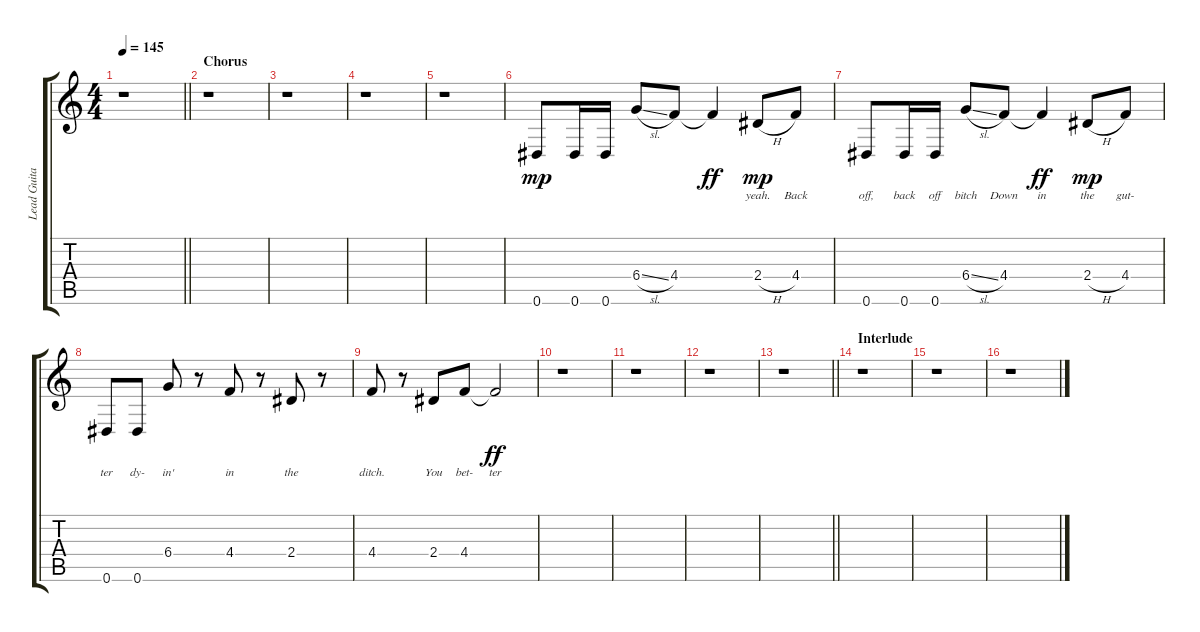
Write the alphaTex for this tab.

\track ("Lead Guitar (Slash)" "Lead Guita") {instrument overdrivenguitar}
\staff {score tabs}
\tuning (Eb4 Bb3 Gb3 Db3 Ab2 Eb2) {hide}
\ts (4 4)
\tempo 145
\clef g2
\barLineRight lightlight
\ks c
r.1{dy ff} |
\section ("" "Chorus")
r.1 |
r.1 |
r.1 |
r.1 |
0.6.8{lyrics (0 "") lyrics (1 "") lyrics (2 "") lyrics (3 "") lyrics (4 "") dy mp} 0.6.16{lyrics (0 "") lyrics (1 "") lyrics (2 "") lyrics (3 "") lyrics (4 "")} 0.6.16{lyrics (0 "") lyrics (1 "") lyrics (2 "") lyrics (3 "") lyrics (4 "")} 6.4{sl}.8{lyrics (0 "") lyrics (1 "") lyrics (2 "") lyrics (3 "") lyrics (4 "")} 4.4.8{lyrics (0 "") lyrics (1 "") lyrics (2 "") lyrics (3 "") lyrics (4 "")} 4.4{t}.4{lyrics (0 "") lyrics (1 "") lyrics (2 "") lyrics (3 "") lyrics (4 "") dy ff} 2.4{h}.8{lyrics (0 "yeah.") lyrics (1 "") lyrics (2 "") lyrics (3 "") lyrics (4 "") dy mp} 4.4.8{lyrics (0 "Back") lyrics (1 "") lyrics (2 "") lyrics (3 "") lyrics (4 "")} |
0.6.8{lyrics (0 "off,") lyrics (1 "") lyrics (2 "") lyrics (3 "") lyrics (4 "")} 0.6.16{lyrics (0 "back") lyrics (1 "") lyrics (2 "") lyrics (3 "") lyrics (4 "")} 0.6.16{lyrics (0 "off") lyrics (1 "") lyrics (2 "") lyrics (3 "") lyrics (4 "")} 6.4{sl}.8{lyrics (0 "bitch") lyrics (1 "") lyrics (2 "") lyrics (3 "") lyrics (4 "")} 4.4.8{lyrics (0 "Down") lyrics (1 "") lyrics (2 "") lyrics (3 "") lyrics (4 "")} 4.4{t}.4{lyrics (0 "in") lyrics (1 "") lyrics (2 "") lyrics (3 "") lyrics (4 "") dy ff} 2.4{h}.8{lyrics (0 "the") lyrics (1 "") lyrics (2 "") lyrics (3 "") lyrics (4 "") dy mp} 4.4.8{lyrics (0 "gut-") lyrics (1 "") lyrics (2 "") lyrics (3 "") lyrics (4 "")} |
0.6.8{lyrics (0 "ter") lyrics (1 "") lyrics (2 "") lyrics (3 "") lyrics (4 "")} 0.6.8{lyrics (0 "dy-") lyrics (1 "") lyrics (2 "") lyrics (3 "") lyrics (4 "")} 6.4.8{lyrics (0 "in'") lyrics (1 "") lyrics (2 "") lyrics (3 "") lyrics (4 "")} r.8 4.4.8{lyrics (0 "in") lyrics (1 "") lyrics (2 "") lyrics (3 "") lyrics (4 "")} r.8 2.4.8{lyrics (0 "the") lyrics (1 "") lyrics (2 "") lyrics (3 "") lyrics (4 "")} r.8 |
4.4.8{lyrics (0 "ditch.") lyrics (1 "") lyrics (2 "") lyrics (3 "") lyrics (4 "")} r.8 2.4.8{lyrics (0 "You") lyrics (1 "") lyrics (2 "") lyrics (3 "") lyrics (4 "")} 4.4.8{lyrics (0 "bet-") lyrics (1 "") lyrics (2 "") lyrics (3 "") lyrics (4 "")} 4.4{t}.2{lyrics (0 "ter") lyrics (1 "") lyrics (2 "") lyrics (3 "") lyrics (4 "") dy ff} |
r.1 |
r.1 |
r.1 |
\barLineRight lightlight
r.1 |
\section ("" "Interlude")
r.1 |
r.1 |
r.1
